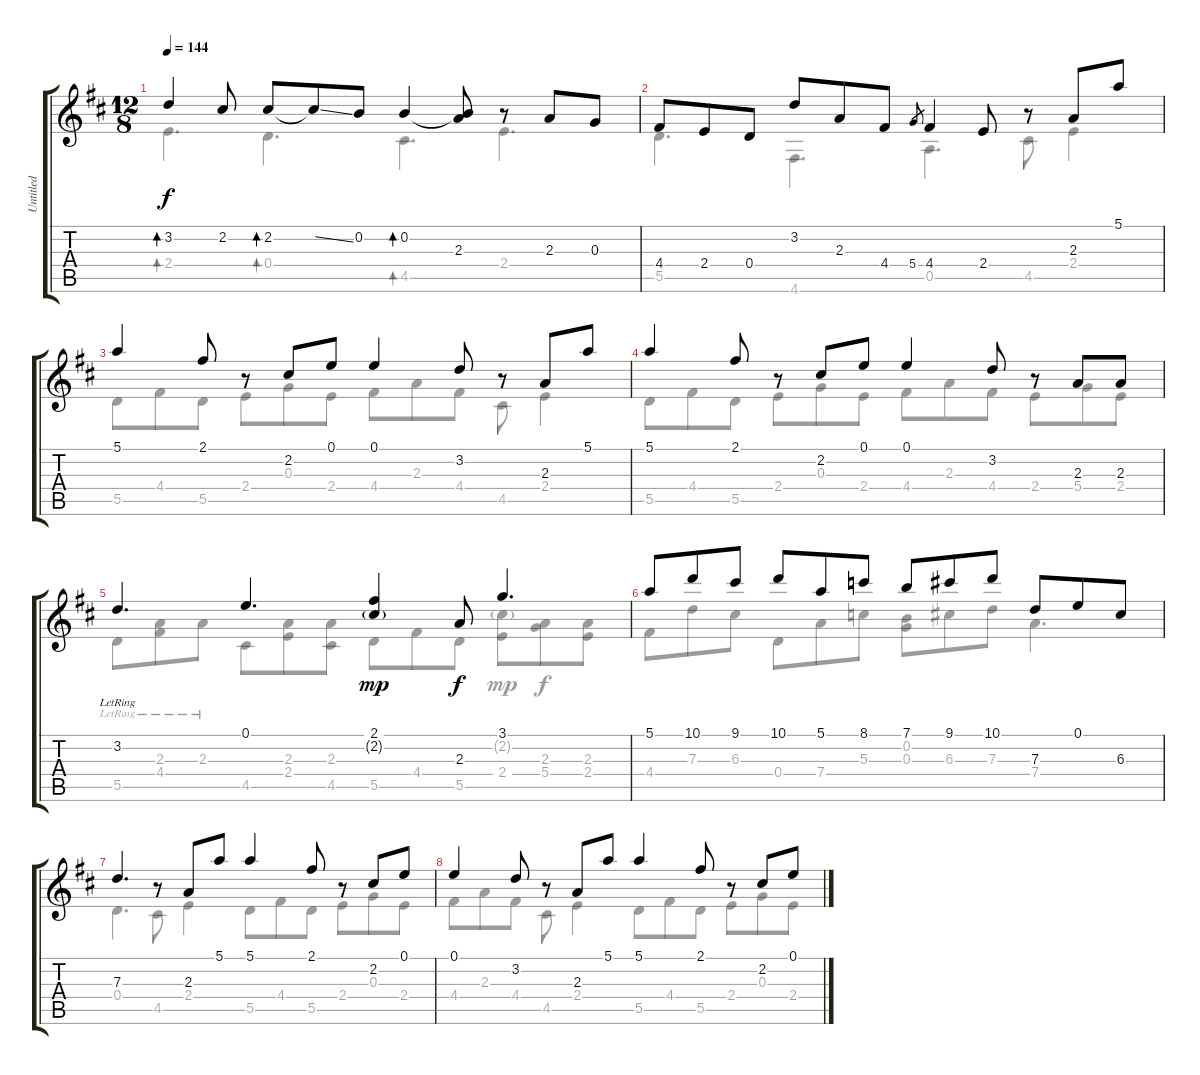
\track ("Untitled" "Untitled") {instrument acousticguitarnylon}
\staff {score tabs}
\tuning (E4 B3 G3 D3 A2 D2) {hide}
\voice
\ts (12 8)
\tempo 144
\clef g2
\ks d
3.2.4{bd 30 dy f} 2.2.8 2.2.8{bd 30} 2.2{ss t}.8 0.2.8 0.2.4{bd 30} (0.2{t} 2.3).8 r.8 2.3.8 0.3.8 |
4.4.8 2.4.8 0.4.8 3.2.8 2.3.8 4.4.8 5.4.8{gr} 4.4.4 2.4.8 r.8 2.3.8 5.1.8 |
5.1.4 2.1.8 r.8 2.2.8 0.1.8 0.1.4 3.2.8 r.8 2.3.8 5.1.8 |
5.1.4 2.1.8 r.8 2.2.8 0.1.8 0.1.4 3.2.8 r.8 2.3.8 2.3.8 |
3.2{lr}.4{d} 0.1.4{d} (2.1 2.2{g}).4{dy mp} 2.3.8{dy f} 3.1.4{d} |
5.1.8 10.1.8 9.1.8 10.1.8 5.1.8 8.1.8 7.1.8 9.1.8 10.1.8 7.3.8 0.1.8 6.3.8 |
7.3.4{d} r.8 2.3.8 5.1.8 5.1.4 2.1.8 r.8 2.2.8 0.1.8 |
0.1.4 3.2.8 r.8 2.3.8 5.1.8 5.1.4 2.1.8 r.8 2.2.8 0.1.8
\voice
\clef g2
\ottava regular
\simile none
\ks d
2.4.4{d bd 30 dy f} 0.4.4{d bd 30} 4.5.4{d bd 30} 2.4.4{d} |
5.5.4{d} 4.6.4{d} 0.5.4{d} 4.5.8 2.4.4 |
5.5.8 4.4.8 5.5.8 2.4.8 0.3.8 2.4.8 4.4.8 2.3.8 4.4.8 4.5.8 2.4.4 |
5.5.8 4.4.8 5.5.8 2.4.8 0.3.8 2.4.8 4.4.8 2.3.8 4.4.8 2.4.8 5.4.8 2.4.8 |
5.5{lr}.8 (2.3{lr} 4.4{lr}).8 2.3{lr}.8 4.5.8 (2.3 2.4).8 (2.3 4.5).8 5.5.8 4.4.8 5.5.8 (2.2{g} 2.4).8{dy mp} (2.3 5.4).8{dy f} (2.3 2.4).8 |
4.4.8 7.3.8 6.3.8 0.4.8 7.4.8 5.3.8 (0.2 0.3).8 6.3.8 7.3.8 7.4.4{d} |
0.4.4{d} 4.5.8 2.4.4 5.5.8 4.4.8 5.5.8 2.4.8 0.3.8 2.4.8 |
4.4.8 2.3.8 4.4.8 4.5.8 2.4.4 5.5.8 4.4.8 5.5.8 2.4.8 0.3.8 2.4.8
